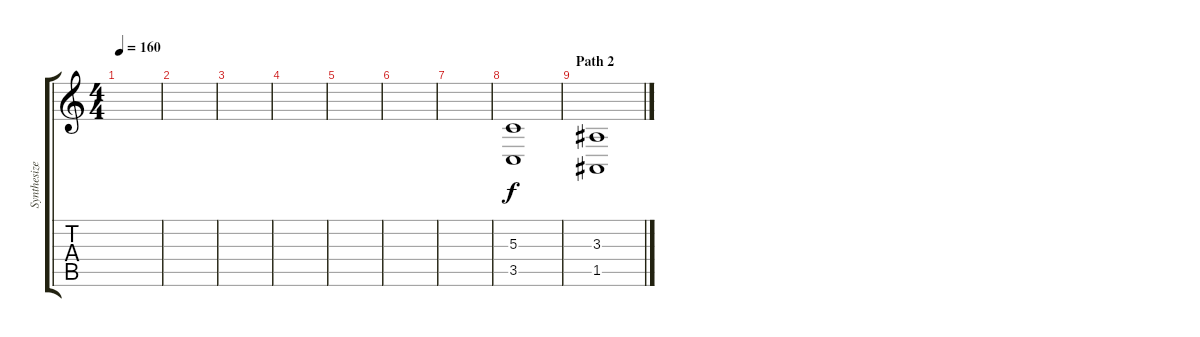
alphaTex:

\track ("Synthesizer" "Synthesize") {instrument pad8sweep}
\staff {score tabs}
\tuning (E4 B3 G3 D3 A2 E2) {hide}
\ts (4 4)
\tempo 160
\clef g2
\ks c
|
|
|
|
|
|
|
(5.3 3.5).1 |
\section ("" "Path 2")
(3.3 1.5).1
